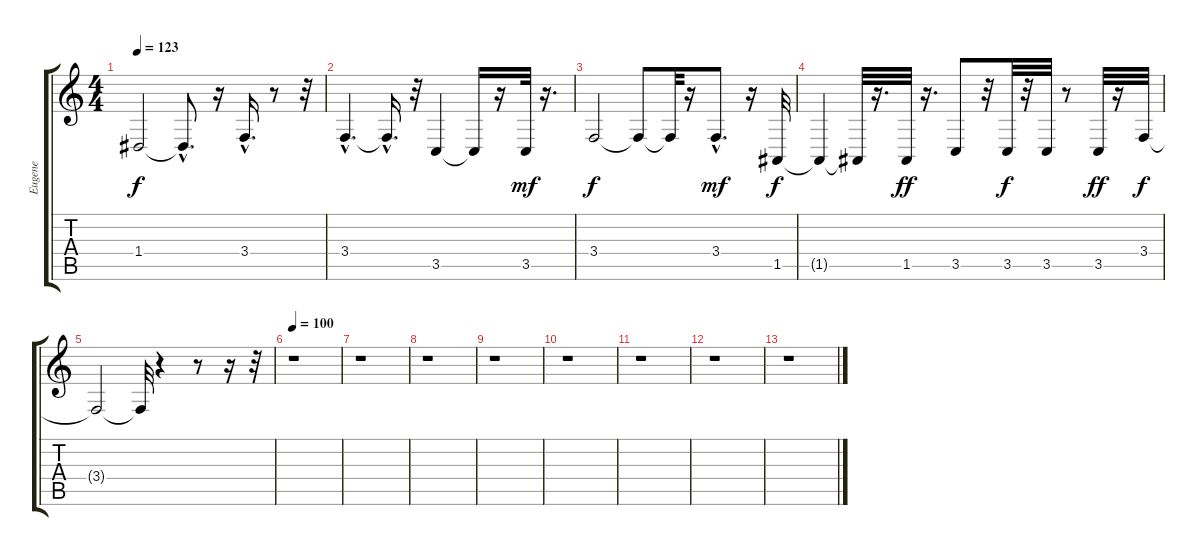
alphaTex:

\track ("Eugene" "Eugene") {instrument trombone}
\staff {score tabs}
\tuning (E4 B3 G3 D3 A2 E2) {hide}
\ts (4 4)
\tempo 123
\clef g2
\ks c
1.4{t}.2{dy f} 1.4{hac t}.8{d} r.16 3.4{hac}.16{d} r.8 r.32 |
3.4{hac}.4{d} 3.4{hac t}.16{d} r.32 3.5.4 3.5{t}.16 r.16 3.5.32{dy mf} r.16{d} |
3.4.2{dy f} 3.4{t}.8 3.4{t}.32 r.16 3.4{hac}.8{d dy mf} r.16 1.5.32{dy f} |
1.5{t}.4 1.5{t}.32 r.16{d} 1.5.32{dy ff} r.16{d} 3.5.8 r.32 3.5.32{dy f} r.32 3.5.32 r.8 3.5.32{dy ff} r.16 3.4.32{dy f} |
3.4{t}.2 3.4{t}.32 r.4 r.8 r.16 r.32 |
\tempo 100
r.1 |
r.1 |
r.1 |
r.1 |
r.1 |
r.1 |
r.1 |
r.1
